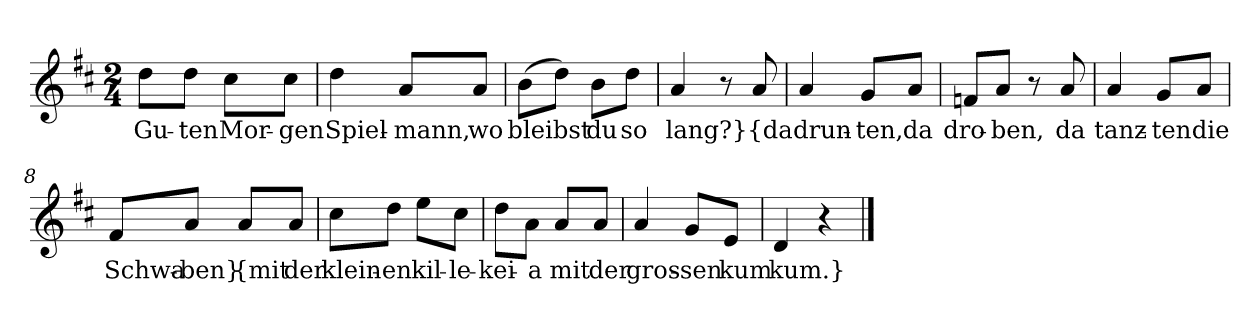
**kern	**text
*part1	*part1
*staff1	*staff1
*clefG2	*
*k[f#c#]	*
*M2/4	*
=1	=1
8dd\L	Gu-
8dd\J	-ten
8cc#\L	Mor-
8cc#\J	-gen
=2	=2
4dd	Spiel-
8a/L	-mann,
8a/J	wo
=3	=3
(8b\L	bleibst
8dd\J)	.
8b\L	du
8dd\J	so
=4	=4
4a	lang?}
8r	.
8a	{da
=5	=5
4a	drun-
8g/L	-ten,
8a/J	da
=6	=6
8fn/L	dro-
8a/J	-ben,
8r	.
8a	da
=7	=7
4a	tanz-
8g/L	-ten
8a/J	die
=8	=8
8f#/L	Schwa-
8a/J	-ben}
8a/L	{mit
8a/J	der
=9	=9
8cc#\L	klein-
8dd\J	-en
8ee\L	kil-
8cc#\J	-le-
=10	=10
8dd\L	-kei-
8a\J	-a
8a/L	mit
8a/J	der
=11	=11
4a	gros-
8g/L	-sen
8e/J	kum
=12	=12
4d	kum.}
4r	.
==	==
*-	*-
